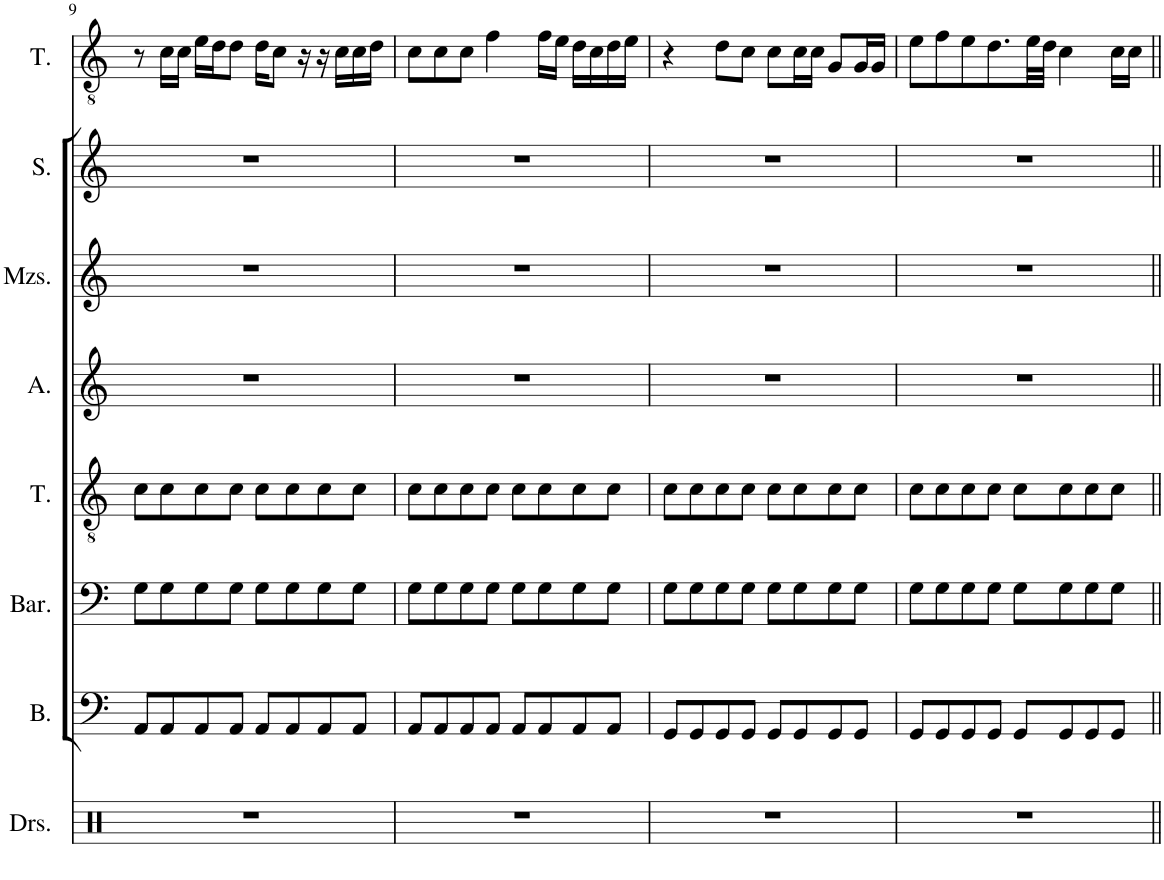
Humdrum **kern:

**kern	**kern	**kern	**kern	**kern	**kern	**kern	**kern
*part8	*part7	*part6	*part5	*part4	*part3	*part2	*part1
*staff8	*staff7	*staff6	*staff5	*staff4	*staff3	*staff2	*staff1
*I"Drumset	*I"Bass	*I"Baritone	*I"Tenor	*I"Alto	*I"Mezzo-soprano	*I"Soprano	*I"Tenor
*I'Drs.	*I'B.	*I'Bar.	*I'T.	*I'A.	*I'Mzs.	*I'S.	*I'T.
!!LO:PB:g=z
*clefX	*clefF4	*clefF4	*clefGv2	*clefG2	*clefG2	*clefG2	*clefGv2
*k[]	*k[]	*k[]	*k[]	*k[]	*k[]	*k[]	*k[]
*M4/4	*M4/4	*M4/4	*M4/4	*M4/4	*M4/4	*M4/4	*M4/4
=9	=9	=9	=9	=9	=9	=9	=9
1r	8AA/L	8G\L	8c\L	1r	1r	1r	8r
.	8AA/	8G\	8c\	.	.	.	16c\LL
.	.	.	.	.	.	.	16c\JJ
.	8AA/	8G\	8c\	.	.	.	16e\LL
.	.	.	.	.	.	.	16d\J
.	8AA/J	8G\J	8c\J	.	.	.	8d\J
.	8AA/L	8G\L	8c\L	.	.	.	16d\KL
.	.	.	.	.	.	.	8c\J
.	8AA/	8G\	8c\	.	.	.	.
.	.	.	.	.	.	.	16r
.	8AA/	8G\	8c\	.	.	.	16r
.	.	.	.	.	.	.	16c\LL
.	8AA/J	8G\J	8c\J	.	.	.	16c\
.	.	.	.	.	.	.	16d\JJ
=10	=10	=10	=10	=10	=10	=10	=10
1r	8AA/L	8G\L	8c\L	1r	1r	1r	8c\L
.	8AA/	8G\	8c\	.	.	.	8c\
.	8AA/	8G\	8c\	.	.	.	8c\J
.	8AA/J	8G\J	8c\J	.	.	.	4f\
.	8AA/L	8G\L	8c\L	.	.	.	.
.	8AA/	8G\	8c\	.	.	.	16f\LL
.	.	.	.	.	.	.	16e\JJ
.	8AA/	8G\	8c\	.	.	.	16d\LL
.	.	.	.	.	.	.	16c\
.	8AA/J	8G\J	8c\J	.	.	.	16d\
.	.	.	.	.	.	.	16e\JJ
=11	=11	=11	=11	=11	=11	=11	=11
1r	8GG/L	8G\L	8c\L	1r	1r	1r	4r
.	8GG/	8G\	8c\	.	.	.	.
.	8GG/	8G\	8c\	.	.	.	8d\L
.	8GG/J	8G\J	8c\J	.	.	.	8c\J
.	8GG/L	8G\L	8c\L	.	.	.	8c\L
.	8GG/	8G\	8c\	.	.	.	16c\L
.	.	.	.	.	.	.	16c\JJ
.	8GG/	8G\	8c\	.	.	.	8G/L
.	8GG/J	8G\J	8c\J	.	.	.	16G/L
.	.	.	.	.	.	.	16G/JJ
=12	=12	=12	=12	=12	=12	=12	=12
1r	8GG/L	8G\L	8c\L	1r	1r	1r	8e\L
.	8GG/	8G\	8c\	.	.	.	8f\
.	8GG/	8G\	8c\	.	.	.	8e\
.	8GG/J	8G\J	8c\J	.	.	.	8.d\
.	8GG/L	8G\L	8c\L	.	.	.	.
.	.	.	.	.	.	.	32e\LL
.	.	.	.	.	.	.	32d\JJJ
.	8GG/	8G\	8c\	.	.	.	4c\
.	8GG/	8G\	8c\	.	.	.	.
.	8GG/J	8G\J	8c\J	.	.	.	16c\LL
.	.	.	.	.	.	.	16c\JJ
=||	=||	=||	=||	=||	=||	=||	=||
*-	*-	*-	*-	*-	*-	*-	*-
